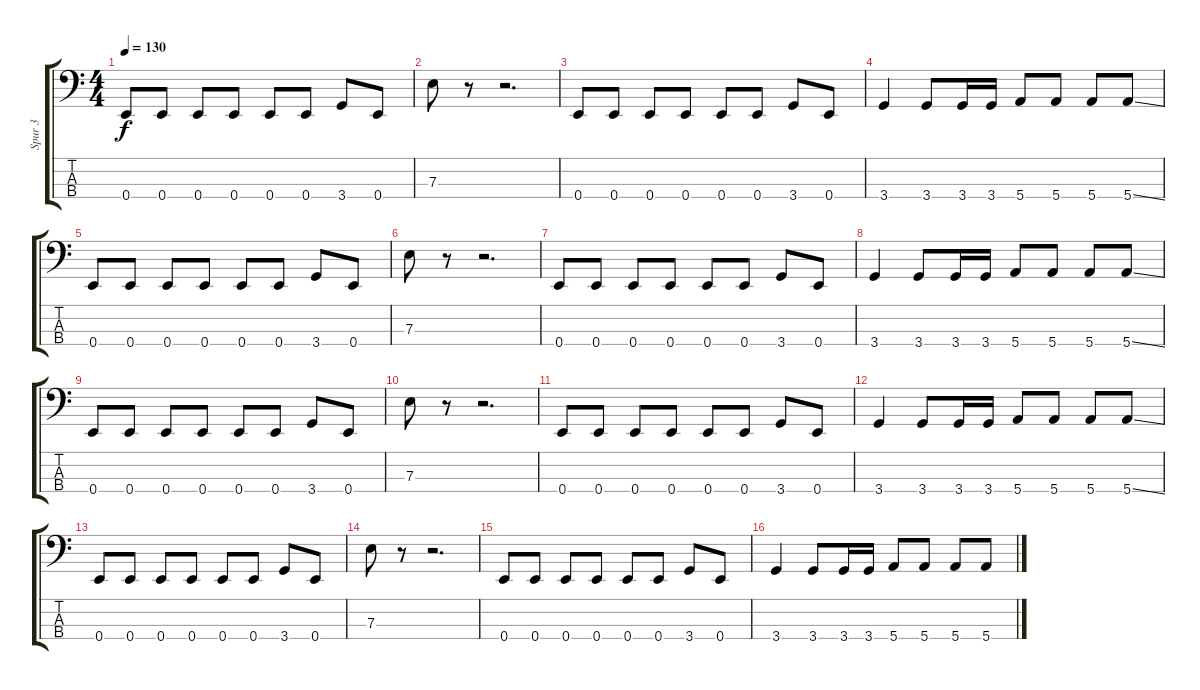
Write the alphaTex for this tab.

\track ("Spur 3" "Spur 3") {instrument electricbassfinger}
\staff {score tabs}
\tuning (G2 D2 A1 E1) {hide}
\ts (4 4)
\tempo 130
\clef f4
\ks c
0.4.8{dy f} 0.4.8 0.4.8 0.4.8 0.4.8 0.4.8 3.4.8 0.4.8 |
7.3.8 r.8 r.2{d} |
0.4.8 0.4.8 0.4.8 0.4.8 0.4.8 0.4.8 3.4.8 0.4.8 |
3.4.4 3.4.8 3.4.16 3.4.16 5.4.8 5.4.8 5.4.8 5.4{ss}.8 |
0.4.8 0.4.8 0.4.8 0.4.8 0.4.8 0.4.8 3.4.8 0.4.8 |
7.3.8 r.8 r.2{d} |
0.4.8 0.4.8 0.4.8 0.4.8 0.4.8 0.4.8 3.4.8 0.4.8 |
3.4.4 3.4.8 3.4.16 3.4.16 5.4.8 5.4.8 5.4.8 5.4{ss}.8 |
0.4.8 0.4.8 0.4.8 0.4.8 0.4.8 0.4.8 3.4.8 0.4.8 |
7.3.8 r.8 r.2{d} |
0.4.8 0.4.8 0.4.8 0.4.8 0.4.8 0.4.8 3.4.8 0.4.8 |
3.4.4 3.4.8 3.4.16 3.4.16 5.4.8 5.4.8 5.4.8 5.4{ss}.8 |
0.4.8 0.4.8 0.4.8 0.4.8 0.4.8 0.4.8 3.4.8 0.4.8 |
7.3.8 r.8 r.2{d} |
0.4.8 0.4.8 0.4.8 0.4.8 0.4.8 0.4.8 3.4.8 0.4.8 |
3.4.4 3.4.8 3.4.16 3.4.16 5.4.8 5.4.8 5.4.8 5.4.8
